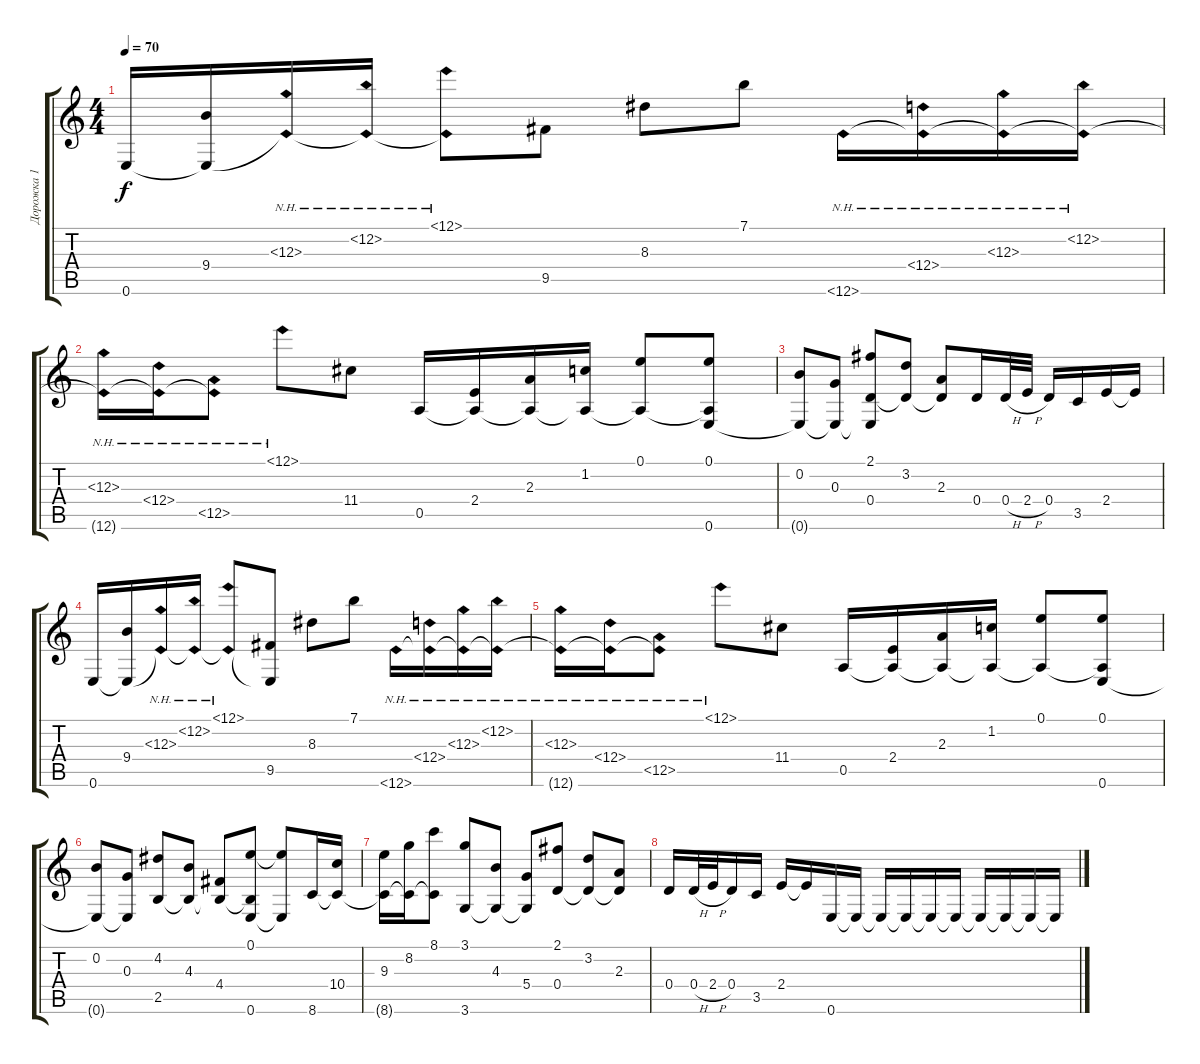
\track ("Дорожка 1" "Дорожка 1") {instrument acousticguitarnylon}
\staff {score tabs}
\tuning (E4 B3 G3 D3 A2 E2) {hide}
\ts (4 4)
\tempo 70
\clef g2
\ks c
0.6.16{dy f instrument acousticguitarnylon} (9.4 0.6{t}).16 (12.3{nh} 0.6{nh t}).16 (12.2{nh} 0.6{nh t}).16 (12.1{nh} 0.6{nh t}).8 9.5.8 8.3.8 7.1.8 12.6{nh}.16 (12.4{nh} 12.6{nh t}).16 (12.3{nh} 12.6{nh t}).16 (12.2{nh} 12.6{nh t}).16 |
(12.3{nh} 12.6{nh t}).16 (12.4{nh} 12.6{nh t}).16 (12.5{nh} 12.6{nh t}).8 12.1{nh}.8 11.4.8 0.5.16 (2.4 0.5{t}).16 (2.3 0.5{t}).16 (1.2 0.5{t}).16 (0.1 0.5{t}).8 (0.1 0.5{t} 0.6).8 |
(0.2 0.6{t}).8 (0.3 0.6{t}).8 (2.1 0.4 0.6{t}).8 (3.2 0.4{t}).8 (2.3 0.4{t}).8 0.4.16 0.4{h}.32 2.4{h}.32 0.4.16 3.5.16 2.4.16 2.4{t}.16 |
0.6.16 (9.4 0.6{t}).16 (12.3{nh} 0.6{nh t}).16 (12.2{nh} 0.6{nh t}).16 (12.1{nh} 0.6{nh t}).8 (9.5 0.6{t}).8 8.3.8 7.1.8 12.6{nh}.16 (12.4{nh} 12.6{nh t}).16 (12.3{nh} 12.6{nh t}).16 (12.2{nh} 12.6{nh t}).16 |
(12.3{nh} 12.6{nh t}).16 (12.4{nh} 12.6{nh t}).16 (12.5{nh} 12.6{nh t}).8 12.1{nh}.8 11.4.8 0.5.16 (2.4 0.5{t}).16 (2.3 0.5{t}).16 (1.2 0.5{t}).16 (0.1 0.5{t}).8 (0.1 0.5{t} 0.6).8 |
(0.2 0.6{t}).8 (0.3 0.6{t}).8 (4.2 2.5).8 (4.3 2.5{t}).8 (4.4 2.5{t}).8 (0.1 2.5{t} 0.6).8 (0.1{t} 0.6{t}).8 8.6.16 (10.4 8.6{t}).16 |
(9.3 8.6{t}).16 (8.2 8.6{t}).16 (8.1 8.6{t}).8 (3.1 3.6).8 (4.3 3.6{t}).8 (5.4 3.6{t}).8 (2.1 0.4).8 (3.2 0.4{t}).8 (2.3 0.4{t}).8 |
0.4.16 0.4{h}.32 2.4{h}.32 0.4.16 3.5.16 2.4.16 2.4{t}.16 0.6.16 0.6{t}.16 0.6{t}.16 0.6{t}.16 0.6{t}.16 0.6{t}.16 0.6{t}.16 0.6{t}.16 0.6{t}.16 0.6{t}.16
